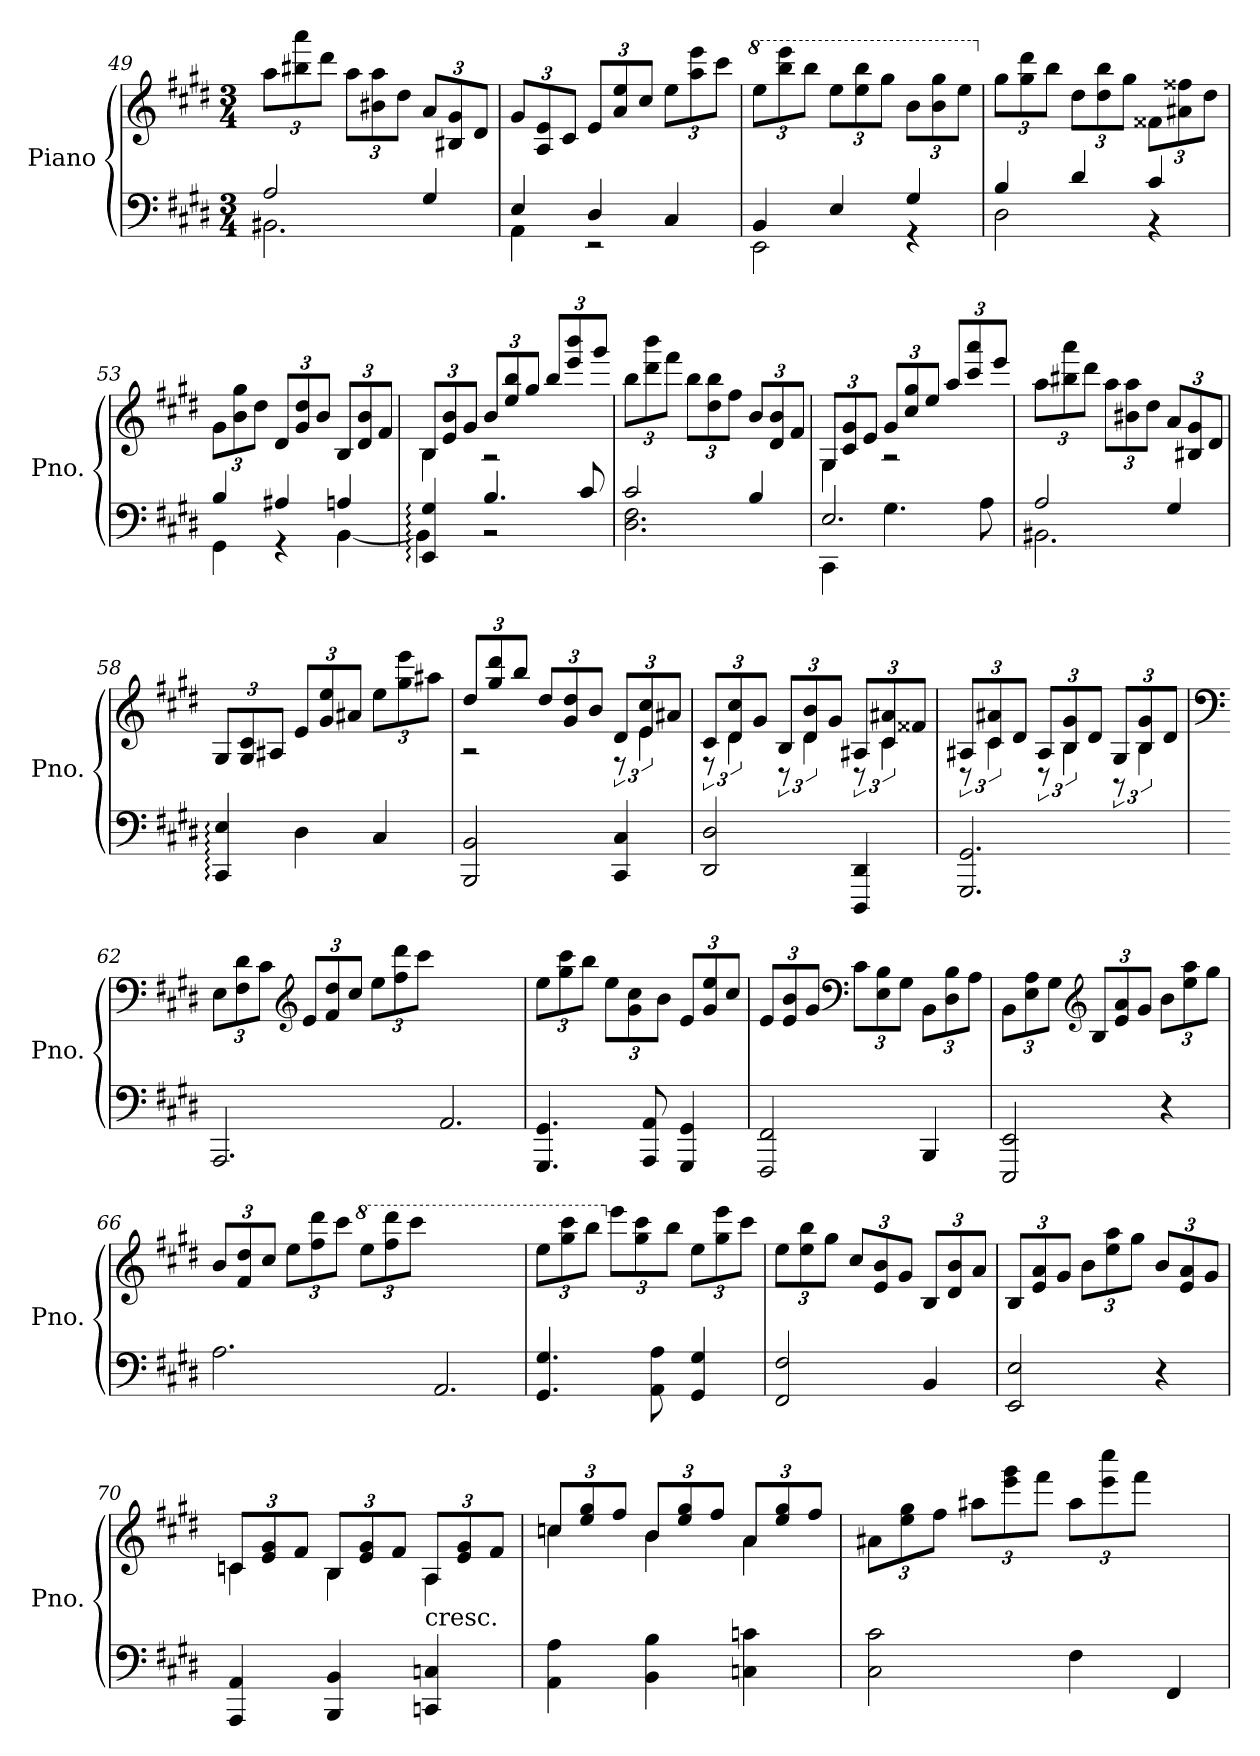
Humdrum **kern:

**kern	**kern
*part1	*part1
*staff2	*staff1
*I"Piano	*
*I'Pno.	*
*clefF4	*clefG2
*k[f#c#g#d#]	*k[f#c#g#d#]
*M3/4	*M3/4
=49	=49
*^	*
2A	2.BB#X	12aaL
.	.	12bb#X 12aaa
.	.	12ddd#J
.	.	12aaL
.	.	12aa 12b#X
.	.	12dd#J
4G#	.	12aL
.	.	12g# 12B#X
.	.	12d#J
=50	=50	=50
4E	4AA	12g#L
.	.	12e 12A
.	.	12c#J
4D#	2r	12eL
.	.	12a 12ee
.	.	12cc#J
4C#	.	12eeL
.	.	12aa 12eee
.	.	12ccc#J
=51	=51	=51
*	*	*8va
4BB	2EE	12eeeL
.	.	12bbb 12eeee
.	.	12bbbJ
4E	.	12eeeL
.	.	12eee 12bbb
.	.	12ggg#J
4G#	4r	12bbL
.	.	12ggg# 12bb
.	.	12eeeJ
=52	=52	=52
*	*	*X8va
4B	2D#	12gg#L
.	.	12gg# 12ddd#
.	.	12bbJ
4d#	.	12dd#L
.	.	12dd# 12bb
.	.	12gg#J
4c#	4r	12f##XL
.	.	12a#X 12ff##X
.	.	12dd#J
=53	=53	=53
4B	4GG#	12g#L
.	.	12b 12gg#
.	.	12dd#J
4A#X	4r	12d#L
.	.	12g# 12dd#
.	.	12bJ
4An	[4BB	12BL
.	.	12d# 12b
.	.	12f#J
=54	=54	=54
*	*	*^
4G#: 4EE:	4BB]	12BL	4B
.	.	12e 12b	.
.	.	12g#J	.
4.B	2r	12bL	2r
.	.	12ee 12bb	.
.	.	12gg#J	.
.	.	12bbL	.
.	.	12eee 12bbb	.
8c#	.	.	.
.	.	12ggg#J	.
*	*	*v	*v
=55	=55	=55
2c#	2.D# 2.F#	12bbL
.	.	12ddd# 12bbb
.	.	12fff#J
.	.	12bbL
.	.	12bb 12dd#
.	.	12ff#J
4B	.	12bL
.	.	12b 12d#
.	.	12f#J
=56	=56	=56
*	*	*^
2.E	4CC#	12G#L	4G#
.	.	12c# 12g#	.
.	.	12eJ	.
.	4.G#	12g#L	2r
.	.	12cc# 12gg#	.
.	.	12eeJ	.
.	.	12aaL	.
.	.	12ccc# 12aaa	.
.	8A	.	.
.	.	12eeeJ	.
*	*	*v	*v
=57	=57	=57
2A	2.BB#X	12aaL
.	.	12bb#X 12aaa
.	.	12ddd#J
.	.	12aaL
.	.	12aa 12b#X
.	.	12dd#J
4G#	.	12aL
.	.	12g# 12B#X
.	.	12d#J
*v	*v	*
=58	=58
4E: 4CC#:	12G#L
.	12G# 12c#
.	12A#XJ
4D#	12eL
.	12g# 12ee
.	12a#XJ
4C#	12eeL
.	12gg# 12eee
.	12aa#XJ
=59	=59
*	*^
2BBB 2BB	12dd#L	2r
.	12gg# 12ddd#	.
.	12bbJ	.
.	12dd#L	.
.	12dd# 12g#	.
.	12bJ	.
4CC# 4C#	12d#L	12r
.	12e 12cc#	6e
.	12a#XJ	.
=60	=60	=60
2DD# 2D#	12c#L	12r
.	12d# 12cc#	6d#
.	12g#J	.
.	12BL	12r
.	12b 12d#	6d#
.	12g#J	.
4DDD# 4DD#	12A#XL	12r
.	12a#X 12c#	6c#
.	12f##XJ	.
=61	=61	=61
2.GGG# 2.GG#	12A#XL	12r
.	12a#X 12c#	6c#
.	12d#J	.
.	12A#L	12r
.	12B 12g#	6B
.	12d#J	.
.	12G#L	12r
.	12g# 12B	6B
.	12d#J	.
*	*v	*v
=62	=62
*	*clefF4
2.AAA	12EL
.	12F# 12d#
.	12c#J
*	*clefG2
.	12eL
.	12f# 12dd#
.	12cc#J
.	12eeL
.	12ff# 12ddd#
.	12ccc#J
2.AA	2.ryy
=63	=63
4.GGG# 4.GG#	12eeL
.	12gg# 12ccc#
.	12bbJ
.	12eeL
.	12cc# 12g#
8AAA 8AA	.
.	12bJ
4GGG# 4GG#	12eL
.	12g# 12ee
.	12cc#J
=64	=64
2FFF# 2FF#	12eL
.	12e 12b
.	12g#J
*	*clefF4
.	12c#L
.	12B 12E
.	12G#J
4BBB	12BBL
.	12D# 12B
.	12AJ
=65	=65
2EEE 2EE	12BBL
.	12E 12A
.	12G#J
*	*clefG2
.	12BL
.	12e 12a
.	12g#J
4r	12bL
.	12ee 12aa
.	12gg#J
=66	=66
2.A	12bL
.	12f# 12dd#
.	12cc#J
.	12eeL
.	12ff# 12ddd#
.	12ccc#J
*	*8va
.	12eeeL
.	12fff# 12dddd#
.	12cccc#J
2.AA	2.ryy
=67	=67
4.GG# 4.G#	12eeeL
.	12ggg# 12cccc#
.	12bbbJ
*	*X8va
.	12eeeL
.	12ccc# 12gg#
8AA 8A	.
.	12bbJ
4GG# 4G#	12eeL
.	12gg# 12eee
.	12ccc#J
=68	=68
2FF# 2F#	12eeL
.	12ee 12bb
.	12gg#J
.	12cc#L
.	12b 12e
.	12g#J
4BB	12BL
.	12d# 12b
.	12aJ
=69	=69
2EE 2E	12BL
.	12e 12a
.	12g#J
.	12bL
.	12aa 12ee
.	12gg#J
4r	12bL
.	12a 12e
.	12g#J
=70	=70
*	*^
4AAA 4AA	12cnL	4cn
.	12e 12g#	.
.	12f#J	.
4BB 4BBB	12BL	4B
.	12e 12g#	.
.	12f#J	.
!LO:TX:a:t=cresc.	!	!
4Cn 4CCn	12AL	4A
.	12e 12g#	.
.	12f#J	.
=71	=71	=71
4AA 4A	12ccnL	4ccn
.	12ee 12gg#	.
.	12ff#J	.
4BB 4B	12bL	4b
.	12ee 12gg#	.
.	12ff#J	.
4Cn 4cn	12aL	4a
.	12ee 12gg#	.
.	12ff#J	.
*	*v	*v
=72	=72
2C# 2c#	12a#XL
.	12ee 12gg#
.	12ff#J
.	12aa#XL
.	12ggg# 12eee
.	12fff#J
4F#	12aa#L
.	12eee 12cccc#
.	12fff#J
4FF#	4ryy
=	=
*-	*-
